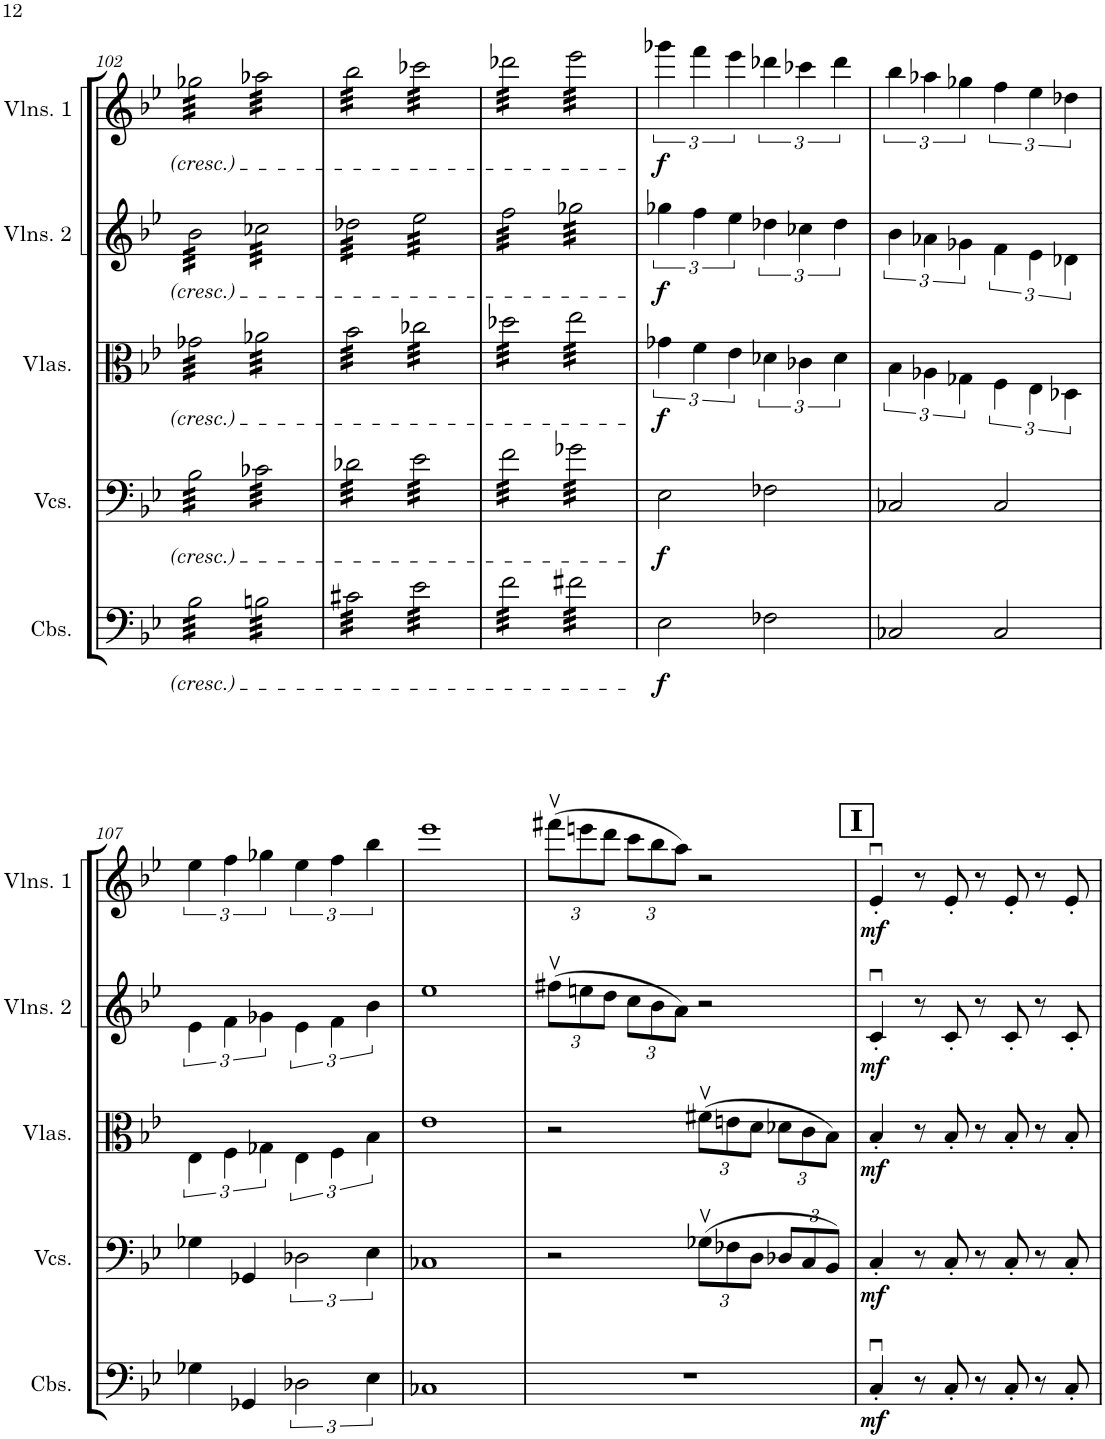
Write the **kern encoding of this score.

**kern	**dynam	**kern	**dynam	**kern	**dynam	**kern	**dynam	**kern	**dynam
*part5	*part5	*part4	*part4	*part3	*part3	*part2	*part2	*part1	*part1
*staff5	*staff5	*staff4	*staff4	*staff3	*staff3	*staff2	*staff2	*staff1	*staff1
*I"Contrabasses	*	*I"Violoncellos	*	*I"Violas	*	*I"Violins 2	*	*I"Violins 1	*
*I'Cbs.	*	*I'Vcs.	*	*I'Vlas.	*	*I'Vlns. 2	*	*I'Vlns. 1	*
!!LO:PB:g=z
*clefF4	*	*clefF4	*	*clefC3	*	*clefG2	*	*clefG2	*
*Trd7c12	*	*	*	*	*	*	*	*	*
*k[b-e-]	*	*k[b-e-]	*	*k[b-e-]	*	*k[b-e-]	*	*k[b-e-]	*
*M4/4	*	*M4/4	*	*M4/4	*	*M4/4	*	*M4/4	*
=102	=102	=102	=102	=102	=102	=102	=102	=102	=102
*tremolo	*	*	*	*	*	*	*	*	*
*	*	*tremolo	*	*	*	*	*	*	*
*	*	*	*	*tremolo	*	*	*	*	*
*	*	*	*	*	*	*tremolo	*	*	*
*	*	*	*	*	*	*	*	*tremolo	*
32B-\LLL	.	32B-\LLL	.	32g-X\LLL	.	32b-\LLL	.	32gg-X\LLL	.
32B-\	.	32B-\	.	32g-X\	.	32b-\	.	32gg-X\	.
32B-\	.	32B-\	.	32g-X\	.	32b-\	.	32gg-X\	.
32B-\	.	32B-\	.	32g-X\	.	32b-\	.	32gg-X\	.
32B-\	.	32B-\	.	32g-X\	.	32b-\	.	32gg-X\	.
32B-\	.	32B-\	.	32g-X\	.	32b-\	.	32gg-X\	.
32B-\	.	32B-\	.	32g-X\	.	32b-\	.	32gg-X\	.
32B-\	.	32B-\	.	32g-X\	.	32b-\	.	32gg-X\	.
32B-\	.	32B-\	.	32g-X\	.	32b-\	.	32gg-X\	.
32B-\	.	32B-\	.	32g-X\	.	32b-\	.	32gg-X\	.
32B-\	.	32B-\	.	32g-X\	.	32b-\	.	32gg-X\	.
32B-\	.	32B-\	.	32g-X\	.	32b-\	.	32gg-X\	.
32B-\	.	32B-\	.	32g-X\	.	32b-\	.	32gg-X\	.
32B-\	.	32B-\	.	32g-X\	.	32b-\	.	32gg-X\	.
32B-\	.	32B-\	.	32g-X\	.	32b-\	.	32gg-X\	.
32B-\JJJ	.	32B-\JJJ	.	32g-X\JJJ	.	32b-\JJJ	.	32gg-X\JJJ	.
32Bn\LLL	.	32c-X\LLL	.	32a-X\LLL	.	32cc-X\LLL	.	32aa-X\LLL	.
32Bn\	.	32c-X\	.	32a-X\	.	32cc-X\	.	32aa-X\	.
32Bn\	.	32c-X\	.	32a-X\	.	32cc-X\	.	32aa-X\	.
32Bn\	.	32c-X\	.	32a-X\	.	32cc-X\	.	32aa-X\	.
32Bn\	.	32c-X\	.	32a-X\	.	32cc-X\	.	32aa-X\	.
32Bn\	.	32c-X\	.	32a-X\	.	32cc-X\	.	32aa-X\	.
32Bn\	.	32c-X\	.	32a-X\	.	32cc-X\	.	32aa-X\	.
32Bn\	.	32c-X\	.	32a-X\	.	32cc-X\	.	32aa-X\	.
32Bn\	.	32c-X\	.	32a-X\	.	32cc-X\	.	32aa-X\	.
32Bn\	.	32c-X\	.	32a-X\	.	32cc-X\	.	32aa-X\	.
32Bn\	.	32c-X\	.	32a-X\	.	32cc-X\	.	32aa-X\	.
32Bn\	.	32c-X\	.	32a-X\	.	32cc-X\	.	32aa-X\	.
32Bn\	.	32c-X\	.	32a-X\	.	32cc-X\	.	32aa-X\	.
32Bn\	.	32c-X\	.	32a-X\	.	32cc-X\	.	32aa-X\	.
32Bn\	.	32c-X\	.	32a-X\	.	32cc-X\	.	32aa-X\	.
32Bn\JJJ	.	32c-X\JJJ	.	32a-X\JJJ	.	32cc-X\JJJ	.	32aa-X\JJJ	.
=103	=103	=103	=103	=103	=103	=103	=103	=103	=103
32c#X\LLL	.	32d-X\LLL	.	32b-\LLL	.	32dd-X\LLL	.	32bb-\LLL	.
32c#X\	.	32d-X\	.	32b-\	.	32dd-X\	.	32bb-\	.
32c#X\	.	32d-X\	.	32b-\	.	32dd-X\	.	32bb-\	.
32c#X\	.	32d-X\	.	32b-\	.	32dd-X\	.	32bb-\	.
32c#X\	.	32d-X\	.	32b-\	.	32dd-X\	.	32bb-\	.
32c#X\	.	32d-X\	.	32b-\	.	32dd-X\	.	32bb-\	.
32c#X\	.	32d-X\	.	32b-\	.	32dd-X\	.	32bb-\	.
32c#X\	.	32d-X\	.	32b-\	.	32dd-X\	.	32bb-\	.
32c#X\	.	32d-X\	.	32b-\	.	32dd-X\	.	32bb-\	.
32c#X\	.	32d-X\	.	32b-\	.	32dd-X\	.	32bb-\	.
32c#X\	.	32d-X\	.	32b-\	.	32dd-X\	.	32bb-\	.
32c#X\	.	32d-X\	.	32b-\	.	32dd-X\	.	32bb-\	.
32c#X\	.	32d-X\	.	32b-\	.	32dd-X\	.	32bb-\	.
32c#X\	.	32d-X\	.	32b-\	.	32dd-X\	.	32bb-\	.
32c#X\	.	32d-X\	.	32b-\	.	32dd-X\	.	32bb-\	.
32c#X\JJJ	.	32d-X\JJJ	.	32b-\JJJ	.	32dd-X\JJJ	.	32bb-\JJJ	.
32e-\LLL	.	32e-\LLL	.	32cc-X\LLL	.	32ee-\LLL	.	32ccc-X\LLL	.
32e-\	.	32e-\	.	32cc-X\	.	32ee-\	.	32ccc-X\	.
32e-\	.	32e-\	.	32cc-X\	.	32ee-\	.	32ccc-X\	.
32e-\	.	32e-\	.	32cc-X\	.	32ee-\	.	32ccc-X\	.
32e-\	.	32e-\	.	32cc-X\	.	32ee-\	.	32ccc-X\	.
32e-\	.	32e-\	.	32cc-X\	.	32ee-\	.	32ccc-X\	.
32e-\	.	32e-\	.	32cc-X\	.	32ee-\	.	32ccc-X\	.
32e-\	.	32e-\	.	32cc-X\	.	32ee-\	.	32ccc-X\	.
32e-\	.	32e-\	.	32cc-X\	.	32ee-\	.	32ccc-X\	.
32e-\	.	32e-\	.	32cc-X\	.	32ee-\	.	32ccc-X\	.
32e-\	.	32e-\	.	32cc-X\	.	32ee-\	.	32ccc-X\	.
32e-\	.	32e-\	.	32cc-X\	.	32ee-\	.	32ccc-X\	.
32e-\	.	32e-\	.	32cc-X\	.	32ee-\	.	32ccc-X\	.
32e-\	.	32e-\	.	32cc-X\	.	32ee-\	.	32ccc-X\	.
32e-\	.	32e-\	.	32cc-X\	.	32ee-\	.	32ccc-X\	.
32e-\JJJ	.	32e-\JJJ	.	32cc-X\JJJ	.	32ee-\JJJ	.	32ccc-X\JJJ	.
=104	=104	=104	=104	=104	=104	=104	=104	=104	=104
32f\LLL	.	32f\LLL	.	32dd-X\LLL	.	32ff\LLL	.	32ddd-X\LLL	.
32f\	.	32f\	.	32dd-X\	.	32ff\	.	32ddd-X\	.
32f\	.	32f\	.	32dd-X\	.	32ff\	.	32ddd-X\	.
32f\	.	32f\	.	32dd-X\	.	32ff\	.	32ddd-X\	.
32f\	.	32f\	.	32dd-X\	.	32ff\	.	32ddd-X\	.
32f\	.	32f\	.	32dd-X\	.	32ff\	.	32ddd-X\	.
32f\	.	32f\	.	32dd-X\	.	32ff\	.	32ddd-X\	.
32f\	.	32f\	.	32dd-X\	.	32ff\	.	32ddd-X\	.
32f\	.	32f\	.	32dd-X\	.	32ff\	.	32ddd-X\	.
32f\	.	32f\	.	32dd-X\	.	32ff\	.	32ddd-X\	.
32f\	.	32f\	.	32dd-X\	.	32ff\	.	32ddd-X\	.
32f\	.	32f\	.	32dd-X\	.	32ff\	.	32ddd-X\	.
32f\	.	32f\	.	32dd-X\	.	32ff\	.	32ddd-X\	.
32f\	.	32f\	.	32dd-X\	.	32ff\	.	32ddd-X\	.
32f\	.	32f\	.	32dd-X\	.	32ff\	.	32ddd-X\	.
32f\JJJ	.	32f\JJJ	.	32dd-X\JJJ	.	32ff\JJJ	.	32ddd-X\JJJ	.
32f#X\LLL	.	32g-X\LLL	.	32ee-\LLL	.	32gg-X\LLL	.	32eee-\LLL	.
32f#X\	.	32g-X\	.	32ee-\	.	32gg-X\	.	32eee-\	.
32f#X\	.	32g-X\	.	32ee-\	.	32gg-X\	.	32eee-\	.
32f#X\	.	32g-X\	.	32ee-\	.	32gg-X\	.	32eee-\	.
32f#X\	.	32g-X\	.	32ee-\	.	32gg-X\	.	32eee-\	.
32f#X\	.	32g-X\	.	32ee-\	.	32gg-X\	.	32eee-\	.
32f#X\	.	32g-X\	.	32ee-\	.	32gg-X\	.	32eee-\	.
32f#X\	.	32g-X\	.	32ee-\	.	32gg-X\	.	32eee-\	.
32f#X\	.	32g-X\	.	32ee-\	.	32gg-X\	.	32eee-\	.
32f#X\	.	32g-X\	.	32ee-\	.	32gg-X\	.	32eee-\	.
32f#X\	.	32g-X\	.	32ee-\	.	32gg-X\	.	32eee-\	.
32f#X\	.	32g-X\	.	32ee-\	.	32gg-X\	.	32eee-\	.
32f#X\	.	32g-X\	.	32ee-\	.	32gg-X\	.	32eee-\	.
32f#X\	.	32g-X\	.	32ee-\	.	32gg-X\	.	32eee-\	.
32f#X\	.	32g-X\	.	32ee-\	.	32gg-X\	.	32eee-\	.
32f#X\JJJ	.	32g-X\JJJ	.	32ee-\JJJ	.	32gg-X\JJJ	.	32eee-\JJJ	.
*	*	*	*	*	*	*	*	*Xtremolo	*
*	*	*	*	*	*	*Xtremolo	*	*	*
*	*	*	*	*Xtremolo	*	*	*	*	*
*	*	*Xtremolo	*	*	*	*	*	*	*
*Xtremolo	*	*	*	*	*	*	*	*	*
=105	=105	=105	=105	=105	=105	=105	=105	=105	=105
!	!LO:DY:b	!	!LO:DY:b	!	!LO:DY:b	!	!LO:DY:b	!	!LO:DY:b
2E-\	f	2E-\	f	6g-X\	f	6gg-X\	f	6ggg-X\	f
.	.	.	.	6f\	.	6ff\	.	6fff\	.
.	.	.	.	6e-\	.	6ee-\	.	6eee-\	.
2F-X\	.	2F-X\	.	6d-X\	.	6dd-X\	.	6ddd-X\	.
.	.	.	.	6c-X\	.	6cc-X\	.	6ccc-X\	.
.	.	.	.	6d-\	.	6dd-\	.	6ddd-\	.
=106	=106	=106	=106	=106	=106	=106	=106	=106	=106
2C-X/	.	2C-X/	.	6B-\	.	6b-\	.	6bb-\	.
.	.	.	.	6A-X\	.	6a-X\	.	6aa-X\	.
.	.	.	.	6G-X\	.	6g-X\	.	6gg-X\	.
2C-/	.	2C-/	.	6F\	.	6f\	.	6ff\	.
.	.	.	.	6E-\	.	6e-\	.	6ee-\	.
.	.	.	.	6D-X\	.	6d-X\	.	6dd-X\	.
!!LO:LB:g=z
=107	=107	=107	=107	=107	=107	=107	=107	=107	=107
4G-X\	.	4G-X\	.	6E-\	.	6e-\	.	6ee-\	.
.	.	.	.	6F\	.	6f\	.	6ff\	.
4GG-X/	.	4GG-X/	.	.	.	.	.	.	.
.	.	.	.	6G-X\	.	6g-X\	.	6gg-X\	.
3D-X\	.	3D-X\	.	6E-\	.	6e-\	.	6ee-\	.
.	.	.	.	6F\	.	6f\	.	6ff\	.
6E-\	.	6E-\	.	6B-\	.	6b-\	.	6bb-\	.
=108	=108	=108	=108	=108	=108	=108	=108	=108	=108
1C-X	.	1C-X	.	1e-	.	1ee-	.	1eee-	.
=109	=109	=109	=109	=109	=109	=109	=109	=109	=109
*	*	*	*	*	*	*Xbrackettup	*	*Xbrackettup	*
1r	.	2r	.	2r	.	(12ff#Xv\L	.	(12fff#Xv\L	.
.	.	.	.	.	.	12een\	.	12eeen\	.
.	.	.	.	.	.	12dd\J	.	12ddd\J	.
.	.	.	.	.	.	12cc\L	.	12ccc\L	.
.	.	.	.	.	.	12b-\	.	12bb-\	.
.	.	.	.	.	.	12a\J)	.	12aa\J)	.
*	*	*Xbrackettup	*	*Xbrackettup	*	*	*	*	*
.	.	(12G-Xv\L	.	(12f#Xv\L	.	2r	.	2r	.
.	.	12F-X\	.	12en\	.	.	.	.	.
.	.	12D\J	.	12d\J	.	.	.	.	.
.	.	12D-X/L	.	12d-X\L	.	.	.	.	.
.	.	12C/	.	12c\	.	.	.	.	.
.	.	12BB-/J)	.	12B-\J)	.	.	.	.	.
!!LO:REH:place=s1:a:B:cj:fs=14:t=I
=110	=110	=110	=110	=110	=110	=110	=110	=110	=110
!	!LO:DY:b	!	!LO:DY:b	!	!LO:DY:b	!	!LO:DY:b	!	!LO:DY:b
4Cu'/	mf	4C'/	mf	4B-'/	mf	4cu'/	mf	4e-u'/	mf
8r	.	8r	.	8r	.	8r	.	8r	.
8C'/	.	8C'/	.	8B-'/	.	8c'/	.	8e-'/	.
8r	.	8r	.	8r	.	8r	.	8r	.
8C'/	.	8C'/	.	8B-'/	.	8c'/	.	8e-'/	.
8r	.	8r	.	8r	.	8r	.	8r	.
8C'/	.	8C'/	.	8B-'/	.	8c'/	.	8e-'/	.
=	=	=	=	=	=	=	=	=	=
*-	*-	*-	*-	*-	*-	*-	*-	*-	*-
